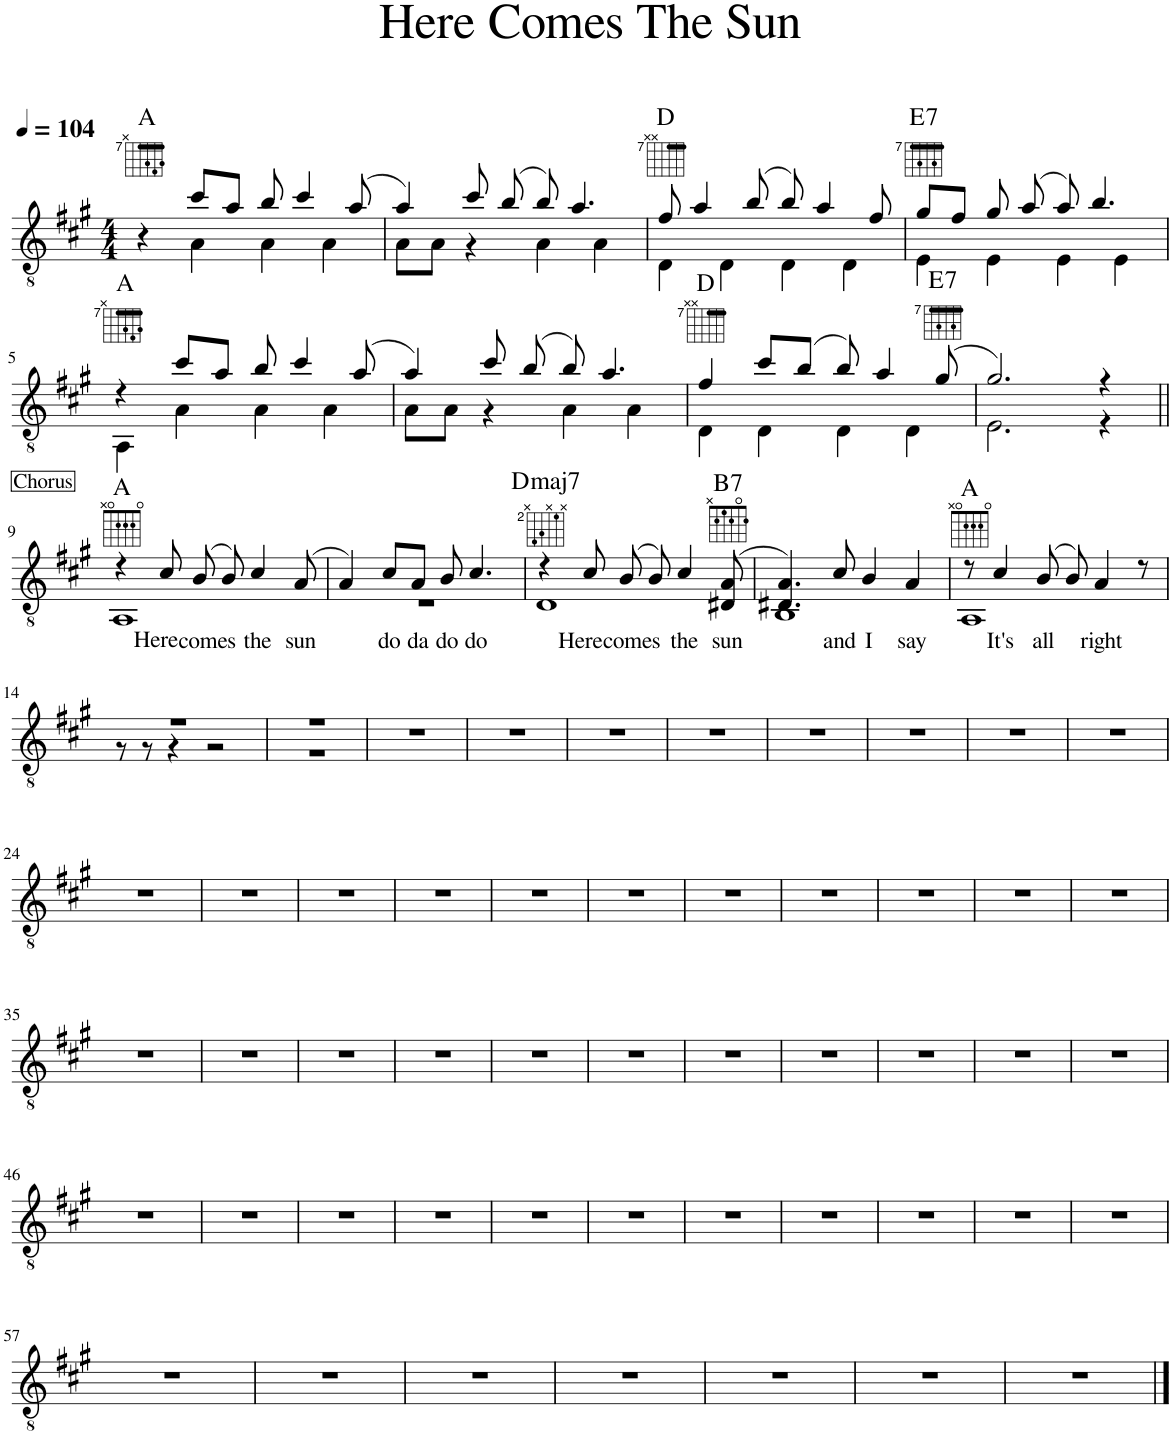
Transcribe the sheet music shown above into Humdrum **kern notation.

**kern	**text	**harte
*part1	*part1	*part1
*staff1	*staff1	*
*I"Classical Guitar	*	*
*I'Guit.	*	*
*clefGv2	*	*
*k[f#c#g#]	*	*
*M4/4	*	*
*MM104	*	*
=1	=1	=1
*^	*	*
4r	4ryy	.	A:maj
8cc#/L	4A\	.	.
8a/J	.	.	.
8b/	4A\	.	.
4cc#/	.	.	.
.	4A\	.	.
(8a/	.	.	.
=2	=2	=2	=2
4a/)	8A\L	.	.
.	8A\J	.	.
8cc#/	4r	.	.
(8b/	.	.	.
8b/)	4A\	.	.
4.a/	.	.	.
.	4A\	.	.
=3	=3	=3	=3
8f#/	4D\	.	D:maj
4a/	.	.	.
.	4D\	.	.
(8b/	.	.	.
8b/)	4D\	.	.
4a/	.	.	.
.	4D\	.	.
8f#/	.	.	.
=4	=4	=4	=4
!	!	!	!LO:H:kt=7
8g#/L	4E\	.	E:7
8f#/J	.	.	.
8g#/	4E\	.	.
(8a/	.	.	.
8a/)	4E\	.	.
4.b/	.	.	.
.	4E\	.	.
!!LO:LB:g=z	!!
=5	=5	=5	=5
4r	4AA\	.	A:maj
8cc#/L	4A\	.	.
8a/J	.	.	.
8b/	4A\	.	.
4cc#/	.	.	.
.	4A\	.	.
(8a/	.	.	.
=6	=6	=6	=6
4a/)	8A\L	.	.
.	8A\J	.	.
8cc#/	4r	.	.
(8b/	.	.	.
8b/)	4A\	.	.
4.a/	.	.	.
.	4A\	.	.
=7	=7	=7	=7
4f#/	4D\	.	D:maj
8cc#/L	4D\	.	.
(8b/J	.	.	.
8b/)	4D\	.	.
4a/	.	.	.
.	4D\	.	.
!	!	!	!LO:H:kt=7
(8g#/	.	.	E:7
=8	=8	=8	=8
2.g#/)	2.E\	.	.
4r	4r	.	.
!!LO:LB:g=z	!!
=9||	=9||	=9||	=9||
!LO:TX:a:t=Chorus	!	!	!
4r	1AA	.	A:maj
!	!	!LO:LY:b	!
8c#/	.	Here	.
!	!	!LO:LY:b	!
(8B/	.	comes	.
8B/)	.	.	.
!	!	!LO:LY:b	!
4c#/	.	the	.
!	!	!LO:LY:b	!
(8A/	.	sun	.
=10	=10	=10	=10
4A/)	1r	.	.
!	!	!LO:LY:b	!
8c#/L	.	do	.
!	!	!LO:LY:b	!
8A/J	.	da	.
!	!	!LO:LY:b	!
8B/	.	do	.
!	!	!LO:LY:b	!
4.c#/	.	do	.
=11	=11	=11	=11
!	!	!	!LO:H:kt=maj7
4r	1D	.	D:maj7
!	!	!LO:LY:b	!
8c#/	.	Here	.
!	!	!LO:LY:b	!
(8B/	.	comes	.
8B/)	.	.	.
!	!	!LO:LY:b	!
4c#/	.	the	.
!	!	!LO:LY:b	!LO:H:kt=7
(8D#X/ 8A/	.	sun	B:7
=12	=12	=12	=12
4.D#X/ 4.A/)	1BB	.	.
!	!	!LO:LY:b	!
8c#/	.	and	.
!	!	!LO:LY:b	!
4B/	.	I	.
!	!	!LO:LY:b	!
4A/	.	say	.
=13	=13	=13	=13
8r	1AA	.	A:maj
!	!	!LO:LY:b	!
4c#/	.	It's	.
!	!	!LO:LY:b	!
(8B/	.	all	.
8B/)	.	.	.
!	!	!LO:LY:b	!
4A/	.	right	.
8r	.	.	.
!!LO:LB:g=z	!!
=14	=14	=14	=14
1r	8r	.	.
.	8r	.	.
.	4r	.	.
.	2r	.	.
=15	=15	=15	=15
1r	1r	.	.
*v	*v	*	*
=16	=16	=16
1r	.	.
=17	=17	=17
1r	.	.
=18	=18	=18
1r	.	.
=19	=19	=19
1r	.	.
=20	=20	=20
1r	.	.
=21	=21	=21
1r	.	.
=22	=22	=22
1r	.	.
=23	=23	=23
1r	.	.
!!LO:LB:g=z
=24	=24	=24
1r	.	.
=25	=25	=25
1r	.	.
=26	=26	=26
1r	.	.
=27	=27	=27
1r	.	.
=28	=28	=28
1r	.	.
=29	=29	=29
1r	.	.
=30	=30	=30
1r	.	.
=31	=31	=31
1r	.	.
=32	=32	=32
1r	.	.
=33	=33	=33
1r	.	.
=34	=34	=34
1r	.	.
!!LO:LB:g=z
=35	=35	=35
1r	.	.
=36	=36	=36
1r	.	.
=37	=37	=37
1r	.	.
=38	=38	=38
1r	.	.
=39	=39	=39
1r	.	.
=40	=40	=40
1r	.	.
=41	=41	=41
1r	.	.
=42	=42	=42
1r	.	.
=43	=43	=43
1r	.	.
=44	=44	=44
1r	.	.
=45	=45	=45
1r	.	.
!!LO:LB:g=z
=46	=46	=46
1r	.	.
=47	=47	=47
1r	.	.
=48	=48	=48
1r	.	.
=49	=49	=49
1r	.	.
=50	=50	=50
1r	.	.
=51	=51	=51
1r	.	.
=52	=52	=52
1r	.	.
=53	=53	=53
1r	.	.
=54	=54	=54
1r	.	.
=55	=55	=55
1r	.	.
=56	=56	=56
1r	.	.
!!LO:LB:g=z
=57	=57	=57
1r	.	.
=58	=58	=58
1r	.	.
=59	=59	=59
1r	.	.
=60	=60	=60
1r	.	.
=61	=61	=61
1r	.	.
=62	=62	=62
1r	.	.
=63	=63	=63
1r	.	.
==	==	==
*-	*-	*-
